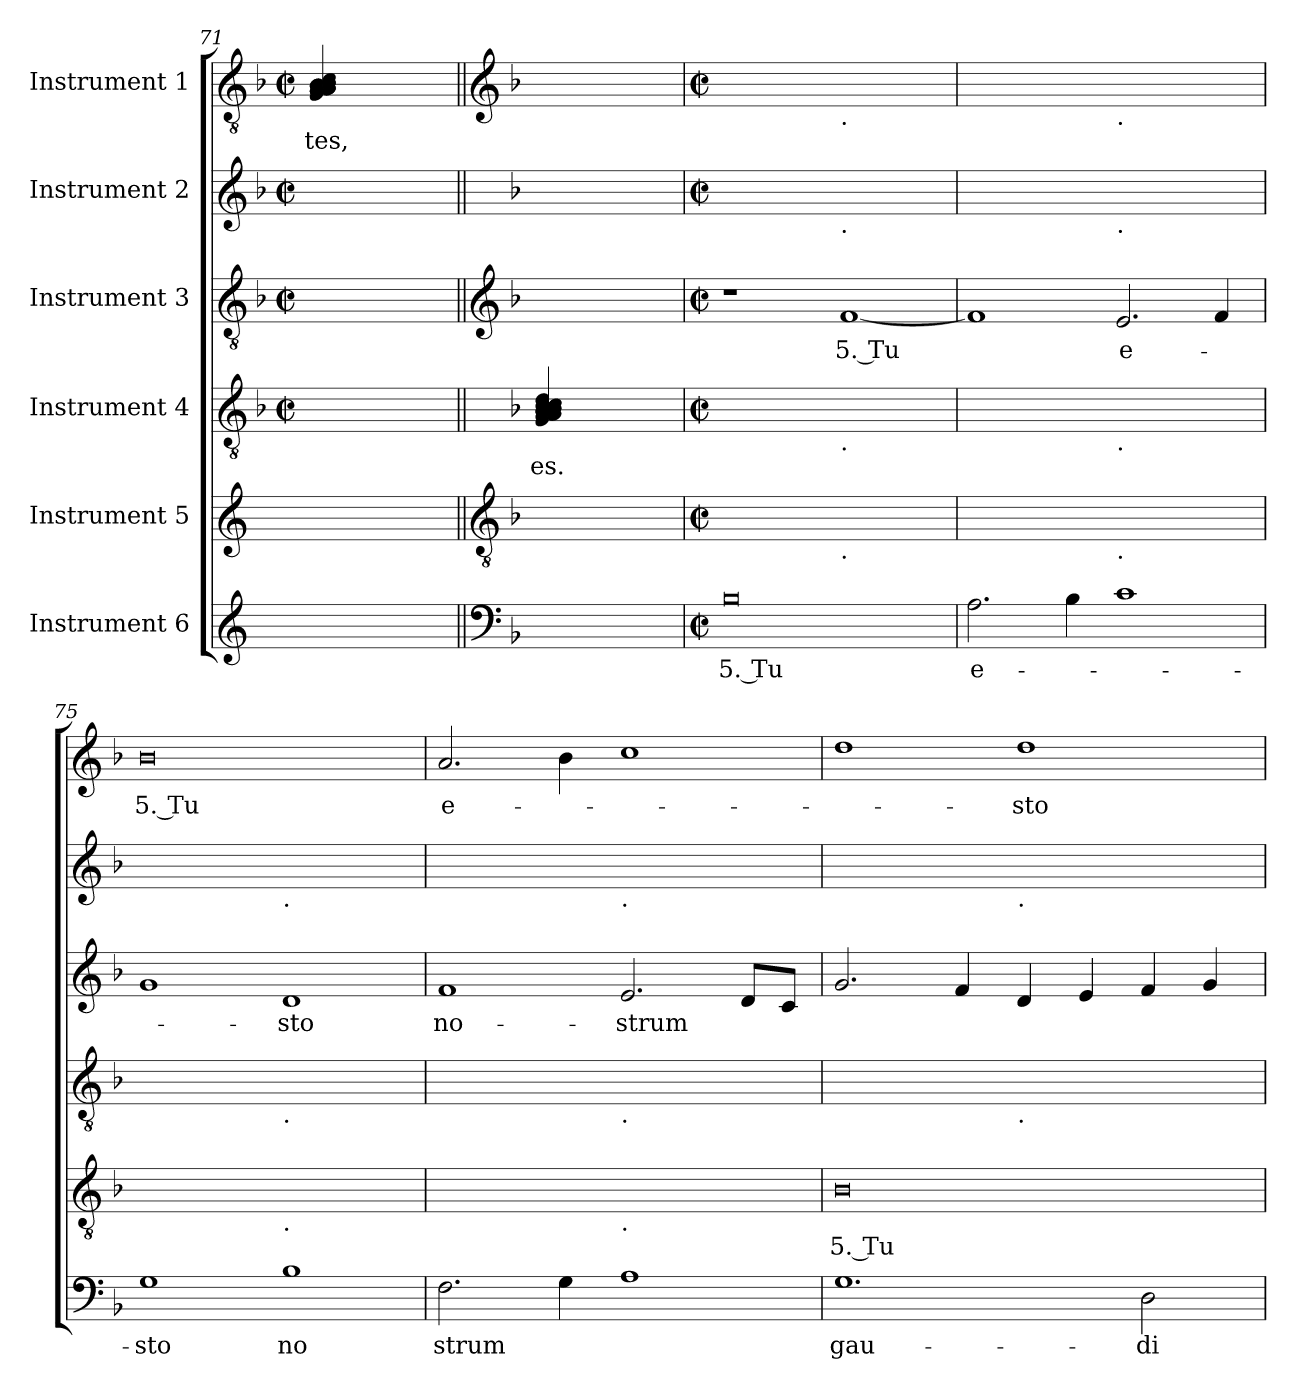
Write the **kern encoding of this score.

**kern	**text	**kern	**text	**kern	**text	**kern	**text	**kern	**kern	**text
*part6	*part6	*part5	*part5	*part4	*part4	*part3	*part3	*part2	*part1	*part1
*staff6	*staff6	*staff5	*staff5	*staff4	*staff4	*staff3	*staff3	*staff2	*staff1	*staff1
*I"Instrument 6	*	*I"Instrument 5	*	*I"Instrument 4	*	*I"Instrument 3	*	*I"Instrument 2	*I"Instrument 1	*
*clefG2	*	*clefG2	*	*clefGv2	*	*clefGv2	*	*clefG2	*clefGv2	*
*k[]	*	*k[]	*	*k[b-]	*	*k[b-]	*	*k[b-]	*k[b-]	*
*	*	*	*	*F:	*	*F:	*	*F:	*F:	*
*	*	*	*	*M2/2	*	*M2/2	*	*M2/2	*M2/2	*
*	*	*	*	*met(c|)	*	*met(c|)	*	*met(c|)	*met(c|)	*
=71	=71	=71	=71	=71	=71	=71	=71	=71	=71	=71
!	!	!	!	!	!	!	!	!	!	!LO:LY:b
1ryy	.	1ryy	.	1ryy	.	1ryy	.	1ryy	4G/ 4A/ 4A/ 4A/ 4A/ 4B-/ 4B-/ 4B-/ 4B-/ 4c/	-tes,
.	.	.	.	.	.	.	.	.	2.ryy	.
!!LO:LB:g=z
=72||	=72||	=72||	=72||	=72||	=72||	=72||	=72||	=72||	=72||	=72||
*clefF4	*	*clefGv2	*	*	*	*clefG2	*	*	*clefG2	*
*k[b-]	*	*k[b-]	*	*	*	*	*	*	*	*
*F:	*	*F:	*	*	*	*	*	*	*	*
!	!	!	!	!	!LO:LY:b	!	!	!	!	!
1ryy	.	1ryy	.	4G/ 4A/ 4A/ 4B-/ 4B-/ 4B-/ 4B-/ 4c/ 4c/ 4c/ 4d/	-es.	1ryy	.	1ryy	1ryy	.
.	.	.	.	2.ryy	.	.	.	.	.	.
=73	=73	=73	=73	=73	=73	=73	=73	=73	=73	=73
*M2/2	*	*M2/2	*	*M2/2	*	*M2/2	*	*M2/2	*M2/2	*
*met(c|)	*	*met(c|)	*	*met(c|)	*	*met(c|)	*	*met(c|)	*met(c|)	*
!	!LO:LY:b	!	!	!	!	!	!	!	!	!
0B-	5. Tu	1ryy	.	1ryy	.	1r	.	1ryy	1ryy	.
!	!	!	!	!	!	!	!	!	!LO:TX:b:t=.	!
!	!	!	!	!	!	!	!	!LO:TX:b:t=.	!	!
!	!	!	!	!LO:TX:b:t=.	!	!	!	!	!	!
!	!	!LO:TX:b:t=.	!	!	!	!	!	!	!	!
!	!	!	!	!	!	!	!LO:LY:b	!	!	!
.	.	1ryy	.	1ryy	.	[<1f	5. Tu	1ryy	1ryy	.
=74	=74	=74	=74	=74	=74	=74	=74	=74	=74	=74
!	!LO:LY:b	!	!	!	!	!	!	!	!	!
2.A\	e-	1ryy	.	1ryy	.	1f]	.	1ryy	1ryy	.
4B-\	.	.	.	.	.	.	.	.	.	.
!	!	!	!	!	!	!	!	!	!LO:TX:b:t=.	!
!	!	!	!	!	!	!	!	!LO:TX:b:t=.	!	!
!	!	!	!	!LO:TX:b:t=.	!	!	!	!	!	!
!	!	!LO:TX:b:t=.	!	!	!	!	!	!	!	!
!	!	!	!	!	!	!	!LO:LY:b	!	!	!
1c	.	1ryy	.	1ryy	.	2.e/	e-	1ryy	1ryy	.
.	.	.	.	.	.	4f/	.	.	.	.
=75	=75	=75	=75	=75	=75	=75	=75	=75	=75	=75
!	!LO:LY:b	!	!	!	!	!	!	!	!	!LO:LY:b
1G	-sto	1ryy	.	1ryy	.	1g	.	1ryy	0b-	5. Tu
!	!	!	!	!	!	!	!	!LO:TX:b:t=.	!	!
!	!	!	!	!LO:TX:b:t=.	!	!	!	!	!	!
!	!	!LO:TX:b:t=.	!	!	!	!	!	!	!	!
!	!LO:LY:b	!	!	!	!	!	!LO:LY:b	!	!	!
1B-	no	1ryy	.	1ryy	.	1d	-sto	1ryy	.	.
=76	=76	=76	=76	=76	=76	=76	=76	=76	=76	=76
!	!LO:LY:b	!	!	!	!	!	!LO:LY:b	!	!	!LO:LY:b
2.F\	strum	1ryy	.	1ryy	.	1f	no-	1ryy	2.a/	e-
4G\	.	.	.	.	.	.	.	.	4b-\	.
!	!	!	!	!	!	!	!	!LO:TX:b:t=.	!	!
!	!	!	!	!LO:TX:b:t=.	!	!	!	!	!	!
!	!	!LO:TX:b:t=.	!	!	!	!	!	!	!	!
!	!	!	!	!	!	!	!LO:LY:b	!	!	!
1A	.	1ryy	.	1ryy	.	2.e/	-strum	1ryy	1cc	.
.	.	.	.	.	.	8d/L	.	.	.	.
.	.	.	.	.	.	8c/J	.	.	.	.
=77	=77	=77	=77	=77	=77	=77	=77	=77	=77	=77
!	!LO:LY:b	!	!LO:LY:b	!	!	!	!	!	!	!
1.G	gau-	0B-	5. Tu	1ryy	.	2.g/	.	1ryy	1dd	.
.	.	.	.	.	.	4f/	.	.	.	.
!	!	!	!	!	!	!	!	!LO:TX:b:t=.	!	!
!	!	!	!	!LO:TX:b:t=.	!	!	!	!	!	!
!	!	!	!	!	!	!	!	!	!	!LO:LY:b
.	.	.	.	1ryy	.	4d/	.	1ryy	1dd	-sto
.	.	.	.	.	.	4e/	.	.	.	.
!	!LO:LY:b	!	!	!	!	!	!	!	!	!
2D\	-di-	.	.	.	.	4f/	.	.	.	.
.	.	.	.	.	.	4g/	.	.	.	.
=	=	=	=	=	=	=	=	=	=	=
*-	*-	*-	*-	*-	*-	*-	*-	*-	*-	*-
